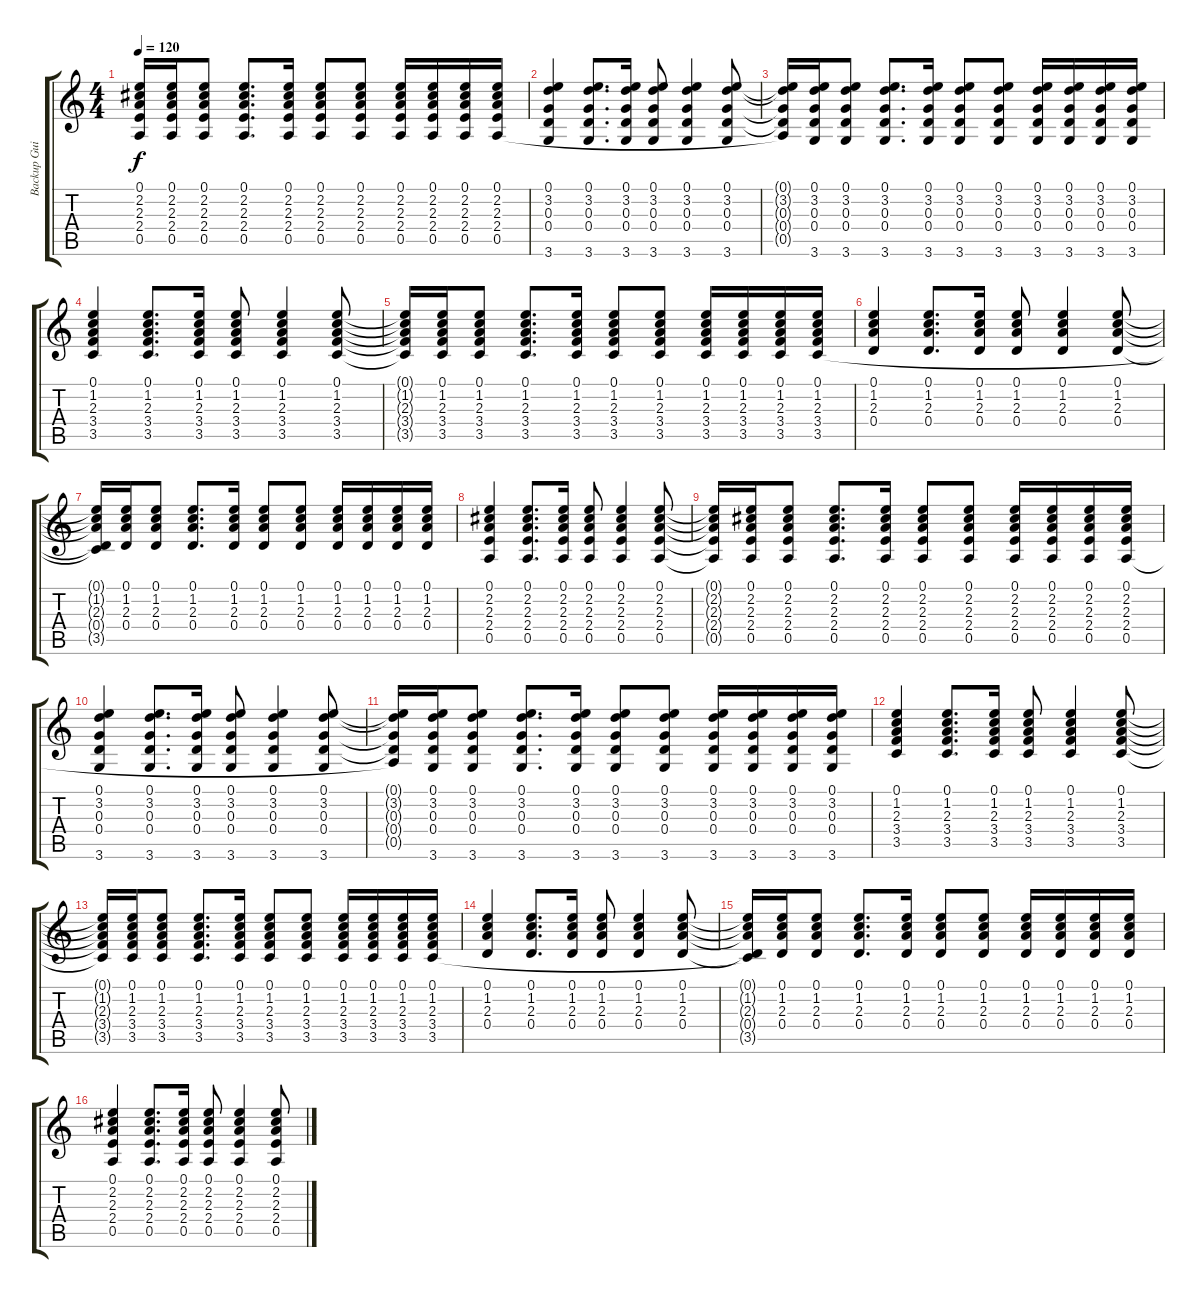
\track ("Backup Guitar" "Backup Gui") {instrument electricguitarclean}
\staff {score tabs}
\tuning (E4 B3 G3 D3 A2 E2) {hide}
\ts (4 4)
\tempo 120
\clef g2
\ks c
(0.1{t} 2.2{t} 2.3{t} 2.4{t} 0.5{t}).16{dy f} (0.1 2.2 2.3 2.4 0.5).16 (0.1 2.2 2.3 2.4 0.5).8 (0.1 2.2 2.3 2.4 0.5).8{d} (0.1 2.2 2.3 2.4 0.5).16 (0.1 2.2 2.3 2.4 0.5).8 (0.1 2.2 2.3 2.4 0.5).8 (0.1 2.2 2.3 2.4 0.5).16 (0.1 2.2 2.3 2.4 0.5).16 (0.1 2.2 2.3 2.4 0.5).16 (0.1 2.2 2.3 2.4 0.5).16 |
(0.1 3.2 0.3 0.4 3.6).4 (0.1 3.2 0.3 0.4 3.6).8{d} (0.1 3.2 0.3 0.4 3.6).16 (0.1 3.2 0.3 0.4 3.6).8 (0.1 3.2 0.3 0.4 3.6).4 (0.1 3.2 0.3 0.4 3.6).8 |
(0.1{t} 3.2{t} 0.3{t} 0.4{t} 0.5{t}).16 (0.1 3.2 0.3 0.4 3.6).16 (0.1 3.2 0.3 0.4 3.6).8 (0.1 3.2 0.3 0.4 3.6).8{d} (0.1 3.2 0.3 0.4 3.6).16 (0.1 3.2 0.3 0.4 3.6).8 (0.1 3.2 0.3 0.4 3.6).8 (0.1 3.2 0.3 0.4 3.6).16 (0.1 3.2 0.3 0.4 3.6).16 (0.1 3.2 0.3 0.4 3.6).16 (0.1 3.2 0.3 0.4 3.6).16 |
(0.1 1.2 2.3 3.4 3.5).4 (0.1 1.2 2.3 3.4 3.5).8{d} (0.1 1.2 2.3 3.4 3.5).16 (0.1 1.2 2.3 3.4 3.5).8 (0.1 1.2 2.3 3.4 3.5).4 (0.1 1.2 2.3 3.4 3.5).8 |
(0.1{t} 1.2{t} 2.3{t} 3.4{t} 3.5{t}).16 (0.1 1.2 2.3 3.4 3.5).16 (0.1 1.2 2.3 3.4 3.5).8 (0.1 1.2 2.3 3.4 3.5).8{d} (0.1 1.2 2.3 3.4 3.5).16 (0.1 1.2 2.3 3.4 3.5).8 (0.1 1.2 2.3 3.4 3.5).8 (0.1 1.2 2.3 3.4 3.5).16 (0.1 1.2 2.3 3.4 3.5).16 (0.1 1.2 2.3 3.4 3.5).16 (0.1 1.2 2.3 3.4 3.5).16 |
(0.1 1.2 2.3 0.4).4 (0.1 1.2 2.3 0.4).8{d} (0.1 1.2 2.3 0.4).16 (0.1 1.2 2.3 0.4).8 (0.1 1.2 2.3 0.4).4 (0.1 1.2 2.3 0.4).8 |
(0.1{t} 1.2{t} 2.3{t} 0.4{t} 3.5{t}).16 (0.1 1.2 2.3 0.4).16 (0.1 1.2 2.3 0.4).8 (0.1 1.2 2.3 0.4).8{d} (0.1 1.2 2.3 0.4).16 (0.1 1.2 2.3 0.4).8 (0.1 1.2 2.3 0.4).8 (0.1 1.2 2.3 0.4).16 (0.1 1.2 2.3 0.4).16 (0.1 1.2 2.3 0.4).16 (0.1 1.2 2.3 0.4).16 |
(0.1 2.2 2.3 2.4 0.5).4 (0.1 2.2 2.3 2.4 0.5).8{d} (0.1 2.2 2.3 2.4 0.5).16 (0.1 2.2 2.3 2.4 0.5).8 (0.1 2.2 2.3 2.4 0.5).4 (0.1 2.2 2.3 2.4 0.5).8 |
(0.1{t} 2.2{t} 2.3{t} 2.4{t} 0.5{t}).16 (0.1 2.2 2.3 2.4 0.5).16 (0.1 2.2 2.3 2.4 0.5).8 (0.1 2.2 2.3 2.4 0.5).8{d} (0.1 2.2 2.3 2.4 0.5).16 (0.1 2.2 2.3 2.4 0.5).8 (0.1 2.2 2.3 2.4 0.5).8 (0.1 2.2 2.3 2.4 0.5).16 (0.1 2.2 2.3 2.4 0.5).16 (0.1 2.2 2.3 2.4 0.5).16 (0.1 2.2 2.3 2.4 0.5).16 |
(0.1 3.2 0.3 0.4 3.6).4 (0.1 3.2 0.3 0.4 3.6).8{d} (0.1 3.2 0.3 0.4 3.6).16 (0.1 3.2 0.3 0.4 3.6).8 (0.1 3.2 0.3 0.4 3.6).4 (0.1 3.2 0.3 0.4 3.6).8 |
(0.1{t} 3.2{t} 0.3{t} 0.4{t} 0.5{t}).16 (0.1 3.2 0.3 0.4 3.6).16 (0.1 3.2 0.3 0.4 3.6).8 (0.1 3.2 0.3 0.4 3.6).8{d} (0.1 3.2 0.3 0.4 3.6).16 (0.1 3.2 0.3 0.4 3.6).8 (0.1 3.2 0.3 0.4 3.6).8 (0.1 3.2 0.3 0.4 3.6).16 (0.1 3.2 0.3 0.4 3.6).16 (0.1 3.2 0.3 0.4 3.6).16 (0.1 3.2 0.3 0.4 3.6).16 |
(0.1 1.2 2.3 3.4 3.5).4 (0.1 1.2 2.3 3.4 3.5).8{d} (0.1 1.2 2.3 3.4 3.5).16 (0.1 1.2 2.3 3.4 3.5).8 (0.1 1.2 2.3 3.4 3.5).4 (0.1 1.2 2.3 3.4 3.5).8 |
(0.1{t} 1.2{t} 2.3{t} 3.4{t} 3.5{t}).16 (0.1 1.2 2.3 3.4 3.5).16 (0.1 1.2 2.3 3.4 3.5).8 (0.1 1.2 2.3 3.4 3.5).8{d} (0.1 1.2 2.3 3.4 3.5).16 (0.1 1.2 2.3 3.4 3.5).8 (0.1 1.2 2.3 3.4 3.5).8 (0.1 1.2 2.3 3.4 3.5).16 (0.1 1.2 2.3 3.4 3.5).16 (0.1 1.2 2.3 3.4 3.5).16 (0.1 1.2 2.3 3.4 3.5).16 |
(0.1 1.2 2.3 0.4).4 (0.1 1.2 2.3 0.4).8{d} (0.1 1.2 2.3 0.4).16 (0.1 1.2 2.3 0.4).8 (0.1 1.2 2.3 0.4).4 (0.1 1.2 2.3 0.4).8 |
(0.1{t} 1.2{t} 2.3{t} 0.4{t} 3.5{t}).16 (0.1 1.2 2.3 0.4).16 (0.1 1.2 2.3 0.4).8 (0.1 1.2 2.3 0.4).8{d} (0.1 1.2 2.3 0.4).16 (0.1 1.2 2.3 0.4).8 (0.1 1.2 2.3 0.4).8 (0.1 1.2 2.3 0.4).16 (0.1 1.2 2.3 0.4).16 (0.1 1.2 2.3 0.4).16 (0.1 1.2 2.3 0.4).16 |
(0.1 2.2 2.3 2.4 0.5).4 (0.1 2.2 2.3 2.4 0.5).8{d} (0.1 2.2 2.3 2.4 0.5).16 (0.1 2.2 2.3 2.4 0.5).8 (0.1 2.2 2.3 2.4 0.5).4 (0.1 2.2 2.3 2.4 0.5).8
